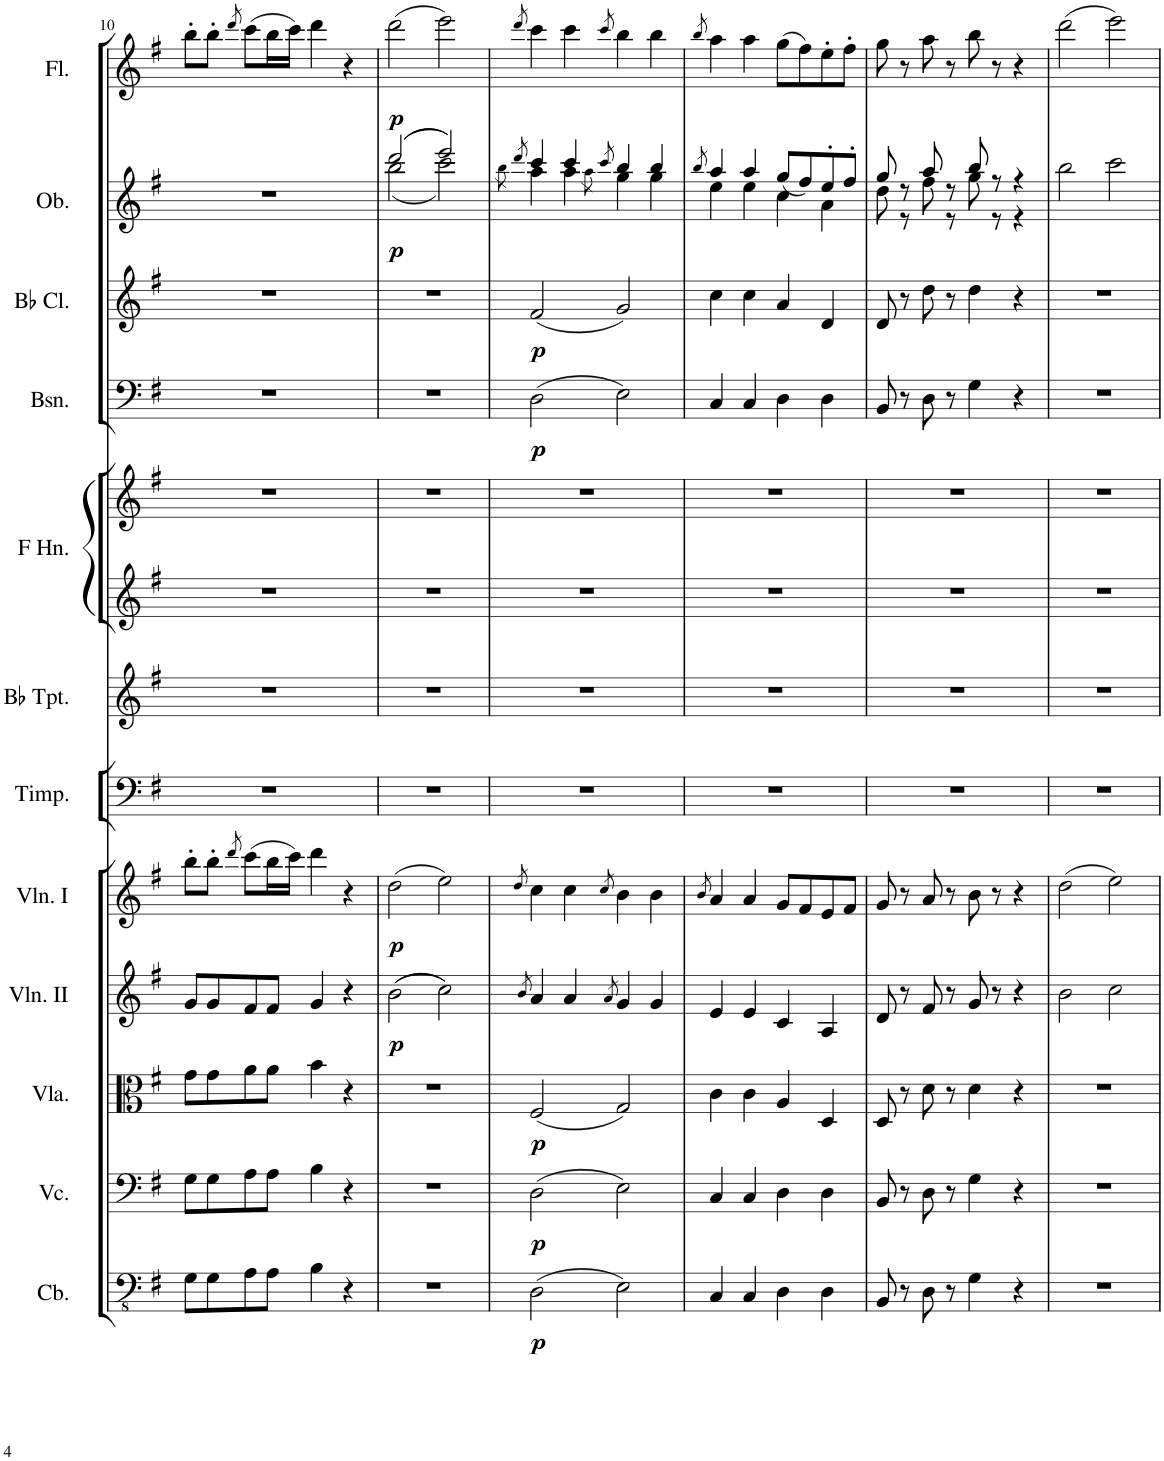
**kern	**dynam	**kern	**dynam	**kern	**dynam	**kern	**dynam	**kern	**dynam	**kern	**kern	**kern	**kern	**kern	**dynam	**kern	**dynam	**kern	**dynam	**kern	**dynam
*part12	*part12	*part11	*part11	*part10	*part10	*part9	*part9	*part8	*part8	*part7	*part6	*part5	*part5	*part4	*part4	*part3	*part3	*part2	*part2	*part1	*part1
*staff13	*staff13	*staff12	*staff12	*staff11	*staff11	*staff10	*staff10	*staff9	*staff9	*staff8	*staff7	*staff6	*staff5	*staff4	*staff4	*staff3	*staff3	*staff2	*staff2	*staff1	*staff1
*I"Contrabasses	*	*I"Violoncellos	*	*I"Violas	*	*I"Violins II	*	*I"Violins I	*	*I"Timpani	*I"Trumpets in Bb	*I"Horns in F	*	*I"Bassoons	*	*I"Clarinets in Bb	*	*I"Oboes	*	*I"Flutes	*
*I'Cb.	*	*I'Vc.	*	*I'Vla.	*	*I'Vln. II	*	*I'Vln. I	*	*I'Timp.	*	*	*	*I'Bsn.	*	*	*	*I'Ob.	*	*I'Fl.	*
!!LO:PB:g=z
*clefFv4	*	*clefF4	*	*clefC3	*	*clefG2	*	*clefG2	*	*clefF4	*clefG2	*clefG2	*clefG2	*clefF4	*	*clefG2	*	*clefG2	*	*clefG2	*
*	*	*	*	*	*	*	*	*	*	*	*ITrd1c2	*ITrd4c7	*ITrd4c7	*	*	*ITrd1c2	*	*	*	*	*
*k[f#]	*	*k[f#]	*	*k[f#]	*	*k[f#]	*	*k[f#]	*	*k[f#]	*k[f#]	*k[f#]	*k[f#]	*k[f#]	*	*k[f#]	*	*k[f#]	*	*k[f#]	*
*M4/4	*	*M4/4	*	*M4/4	*	*M4/4	*	*M4/4	*	*M4/4	*M4/4	*M4/4	*M4/4	*M4/4	*	*M4/4	*	*M4/4	*	*M4/4	*
=10	=10	=10	=10	=10	=10	=10	=10	=10	=10	=10	=10	=10	=10	=10	=10	=10	=10	=10	=10	=10	=10
8GG\L	.	8G\L	.	8g\L	.	8g/L	.	8bb'\L	.	1r	1r	1r	1r	1r	.	1r	.	1r	.	8bb'\L	.
8GG\	.	8G\	.	8g\	.	8g/	.	8bb'\J	.	.	.	.	.	.	.	.	.	.	.	8bb'\J	.
.	.	.	.	.	.	.	.	8qddd/	.	.	.	.	.	.	.	.	.	.	.	8qddd/	.
8AA\	.	8A\	.	8a\	.	8f#/	.	(8ccc\L	.	.	.	.	.	.	.	.	.	.	.	(8ccc\L	.
8AA\J	.	8A\J	.	8a\J	.	8f#/J	.	16bb\L	.	.	.	.	.	.	.	.	.	.	.	16bb\L	.
.	.	.	.	.	.	.	.	16ccc\JJ)	.	.	.	.	.	.	.	.	.	.	.	16ccc\JJ)	.
4BB\	.	4B\	.	4b\	.	4g/	.	4ddd\	.	.	.	.	.	.	.	.	.	.	.	4ddd\	.
4r	.	4r	.	4r	.	4r	.	4r	.	.	.	.	.	.	.	.	.	.	.	4r	.
=11	=11	=11	=11	=11	=11	=11	=11	=11	=11	=11	=11	=11	=11	=11	=11	=11	=11	=11	=11	=11	=11
*	*	*	*	*	*	*	*	*	*	*	*	*	*	*	*	*	*	*^	*	*	*
!	!	!	!	!	!	!	!LO:DY:b	!	!LO:DY:b	!	!	!	!	!	!	!	!	!	!	!LO:DY:b	!	!LO:DY:b
1r	.	1r	.	1r	.	((2b\	p	(2dd\	p	1r	1r	1r	1r	1r	.	1r	.	((2ddd/	(2bb\	p	(2ddd\	p
.	.	.	.	.	.	2cc\))	.	2ee\)	.	.	.	.	.	.	.	.	.	2eee/))	2ccc\)	.	2eee\)	.
=12	=12	=12	=12	=12	=12	=12	=12	=12	=12	=12	=12	=12	=12	=12	=12	=12	=12	=12	=12	=12	=12	=12
.	.	.	.	.	.	8qb/	.	8qdd/	.	.	.	.	.	.	.	.	.	8qddd/	8qbb\	.	8qddd/	.
!	!LO:DY:b	!	!LO:DY:b	!	!LO:DY:b	!	!	!	!	!	!	!	!	!	!LO:DY:b	!	!LO:DY:b	!	!	!	!	!
(2DD\	p	(2D\	p	(2F#/	p	4a/	.	4cc\	.	1r	1r	1r	1r	(2D\	p	(2f#/	p	4ccc/	4aa\	.	4ccc\	.
.	.	.	.	.	.	4a/	.	4cc\	.	.	.	.	.	.	.	.	.	4ccc/	4aa\	.	4ccc\	.
.	.	.	.	.	.	8qa/	.	8qcc/	.	.	.	.	.	.	.	.	.	8qccc/	8qaa\	.	8qccc/	.
2EE\)	.	2E\)	.	2G/)	.	4g/	.	4b\	.	.	.	.	.	2E\)	.	2g/)	.	4bb/	4gg\	.	4bb\	.
.	.	.	.	.	.	4g/	.	4b\	.	.	.	.	.	.	.	.	.	4bb/	4gg\	.	4bb\	.
=13	=13	=13	=13	=13	=13	=13	=13	=13	=13	=13	=13	=13	=13	=13	=13	=13	=13	=13	=13	=13	=13	=13
.	.	.	.	.	.	.	.	8qb/	.	.	.	.	.	.	.	.	.	8qbb/	.	.	8qbb/	.
4CC/	.	4C/	.	4c\	.	4e/	.	4a/	.	1r	1r	1r	1r	4C/	.	4cc\	.	4aa/	4ee\	.	4aa\	.
4CC/	.	4C/	.	4c\	.	4e/	.	4a/	.	.	.	.	.	4C/	.	4cc\	.	4aa/	4ee\	.	4aa\	.
4DD\	.	4D\	.	4A/	.	4c/	.	8g/L	.	.	.	.	.	4D\	.	4a/	.	(<8gg/L	4cc\	.	(8gg\L	.
.	.	.	.	.	.	.	.	8f#/	.	.	.	.	.	.	.	.	.	8ff#/)	.	.	8ff#\)	.
4DD\	.	4D\	.	4D/	.	4A/	.	8e/	.	.	.	.	.	4D\	.	4d/	.	8ee'/	4a\	.	8ee'\	.
.	.	.	.	.	.	.	.	8f#/J	.	.	.	.	.	.	.	.	.	8ff#'/J	.	.	8ff#'\J	.
=14	=14	=14	=14	=14	=14	=14	=14	=14	=14	=14	=14	=14	=14	=14	=14	=14	=14	=14	=14	=14	=14	=14
8BBB/	.	8BB/	.	8D/	.	8d/	.	8g/	.	1r	1r	1r	1r	8BB/	.	8d/	.	8gg/	8dd\	.	8gg\	.
8r	.	8r	.	8r	.	8r	.	8r	.	.	.	.	.	8r	.	8r	.	8r	8r	.	8r	.
8DD\	.	8D\	.	8d\	.	8f#/	.	8a/	.	.	.	.	.	8D\	.	8dd\	.	8aa/	8ff#\	.	8aa\	.
8r	.	8r	.	8r	.	8r	.	8r	.	.	.	.	.	8r	.	8r	.	8r	8r	.	8r	.
4GG\	.	4G\	.	4d\	.	8g/	.	8b\	.	.	.	.	.	4G\	.	4dd\	.	8bb/	8gg\	.	8bb\	.
.	.	.	.	.	.	8r	.	8r	.	.	.	.	.	.	.	.	.	8r	8r	.	8r	.
4r	.	4r	.	4r	.	4r	.	4r	.	.	.	.	.	4r	.	4r	.	4r	4r	.	4r	.
*	*	*	*	*	*	*	*	*	*	*	*	*	*	*	*	*	*	*v	*v	*	*	*
=15	=15	=15	=15	=15	=15	=15	=15	=15	=15	=15	=15	=15	=15	=15	=15	=15	=15	=15	=15	=15	=15
1r	.	1r	.	1r	.	2b\	.	(2dd\	.	1r	1r	1r	1r	1r	.	1r	.	2bb\	.	(2ddd\	.
.	.	.	.	.	.	2cc\	.	2ee\)	.	.	.	.	.	.	.	.	.	2ccc\	.	2eee\)	.
=	=	=	=	=	=	=	=	=	=	=	=	=	=	=	=	=	=	=	=	=	=
*-	*-	*-	*-	*-	*-	*-	*-	*-	*-	*-	*-	*-	*-	*-	*-	*-	*-	*-	*-	*-	*-
